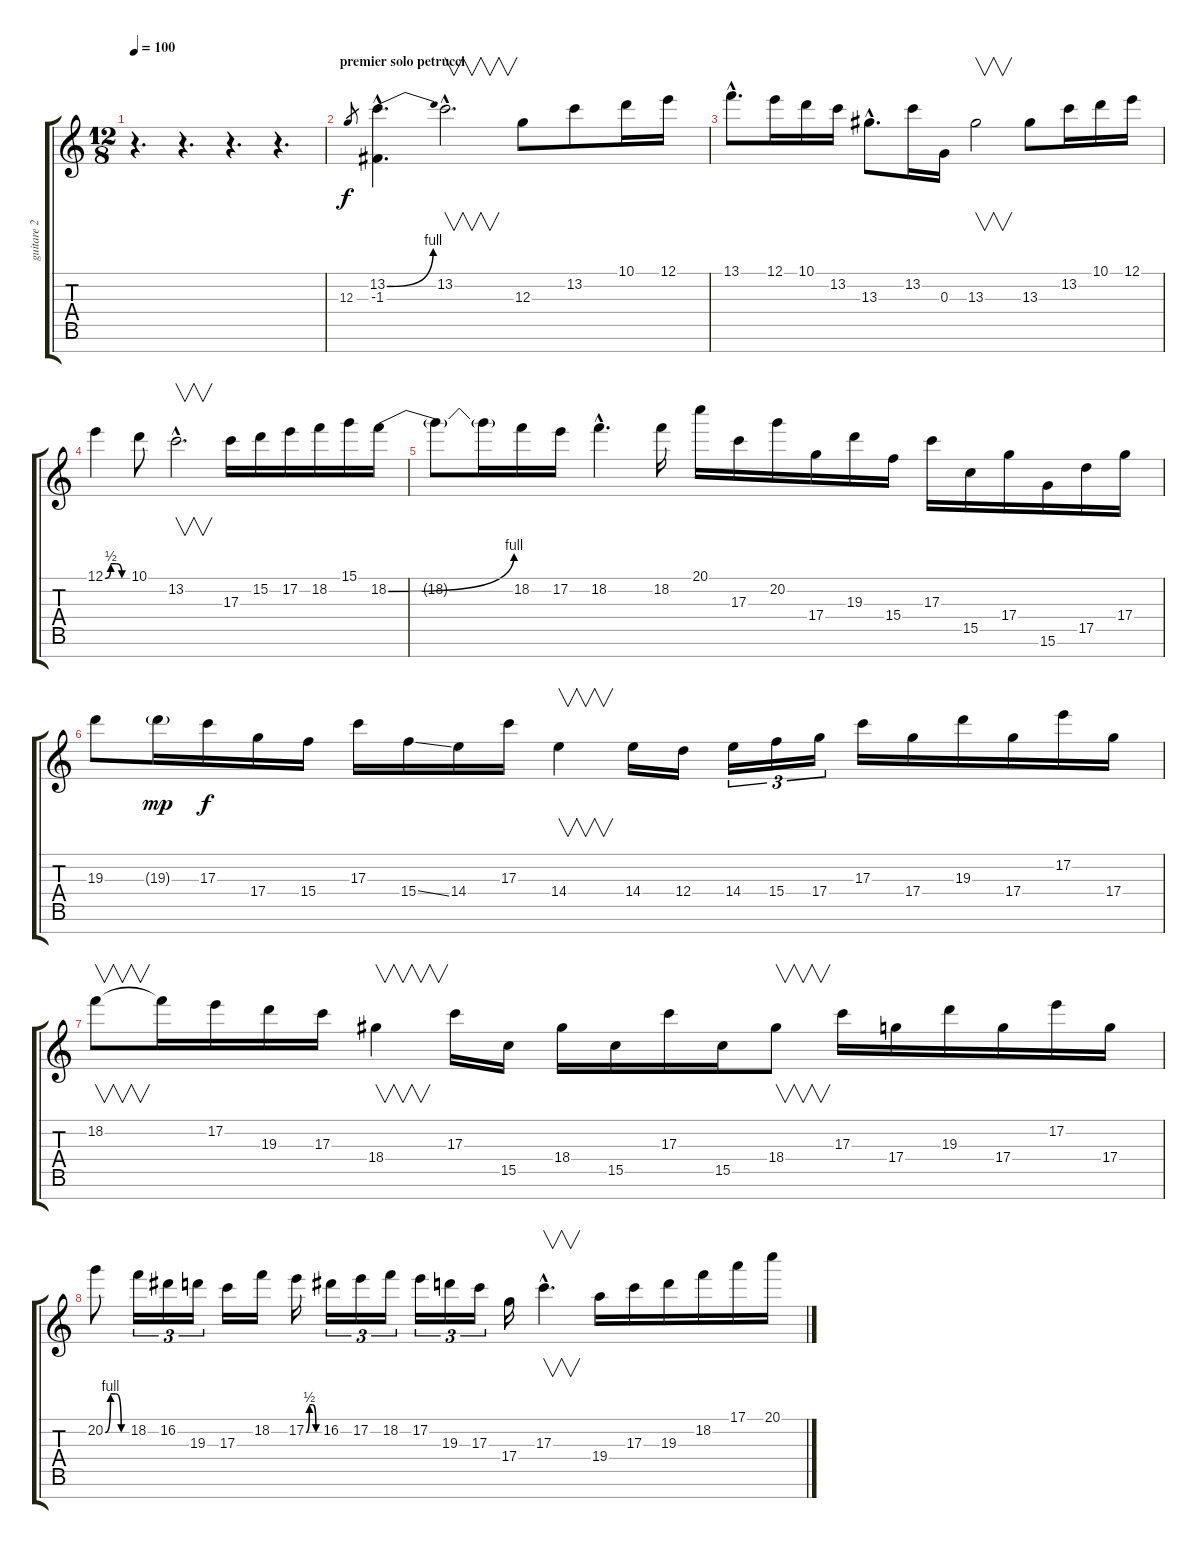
\track ("guitare 2 " "guitare 2 ") {instrument distortionguitar}
\staff {score tabs}
\tuning (E4 B3 G3 D3 A2 E2 B1) {hide}
\ts (12 8)
\tempo 100
\clef g2
\ks c
r.4{d dy ppp} r.4{d} r.4{d} r.4{d} |
\section ("" "premier solo petrucci")
12.3.8{gr dy f} (13.2{be (bend 0 0 60 4) hac} -1.3{hac}).4{d} 13.2{hac}.2{v d} 12.3.8 13.2.8 10.1.16 12.1.16 |
13.1{hac}.8{d} 12.1.16 10.1.16 13.2.16 13.3{hac}.8{d} 13.2.16 0.3.16 13.3.2{v} 13.3.8 13.2.16 10.1.16 12.1.16 |
12.1{be (custom 0 0 15 2 30 2 45 0 60 0)}.4 10.1.8 13.2{hac}.2{v d} 17.3.16 15.2.16 17.2.16 18.2.16 15.1.16 18.2{be (bend 0 0 60 4)}.16 |
18.2{t}.8 18.2{t}.16 18.2.16 17.2.16 18.2{hac}.4{d} 18.2.16 20.1.16 17.3.16 20.2.16 17.4.16 19.3.16 15.4.16 17.3.16 15.5.16 17.4.16 15.6.16 17.5.16 17.4.16 |
19.3.8 19.3{g}.16{dy mp} 17.3.16{dy f} 17.4.16 15.4.16 17.3.16 15.4{ss}.16 14.4.16 17.3.16 14.4.4{v} 14.4.16 12.4.16 14.4.16{tu (3 2)} 15.4.16{tu (3 2)} 17.4.16{tu (3 2)} 17.3.16 17.4.16 19.3.16 17.4.16 17.2.16 17.4.16 |
18.2.8{v} 18.2{t}.16 17.2.16 19.3.16 17.3.16 18.4.4{v} 17.3.16 15.5.16 18.4.16 15.5.16 17.3.16 15.5.16 18.4.8{v} 17.3.16 17.4.16 19.3.16 17.4.16 17.2.16 17.4.16 |
20.2{be (custom 0 0 15 4 30 4 45 0 60 0)}.8 18.2.16{tu (3 2)} 16.2.16{tu (3 2)} 19.3.16{tu (3 2)} 17.3.16 18.2.16 17.2{be (custom 0 0 15 2 30 2 45 0 60 0)}.16 16.2.16{tu (3 2)} 17.2.16{tu (3 2)} 18.2.16{tu (3 2)} 17.2.16{tu (3 2)} 19.3.16{tu (3 2)} 17.3.16{tu (3 2)} 17.4.16 17.3{hac}.4{v d} 19.4.16 17.3.16 19.3.16 18.2.16 17.1.16 20.1.16
